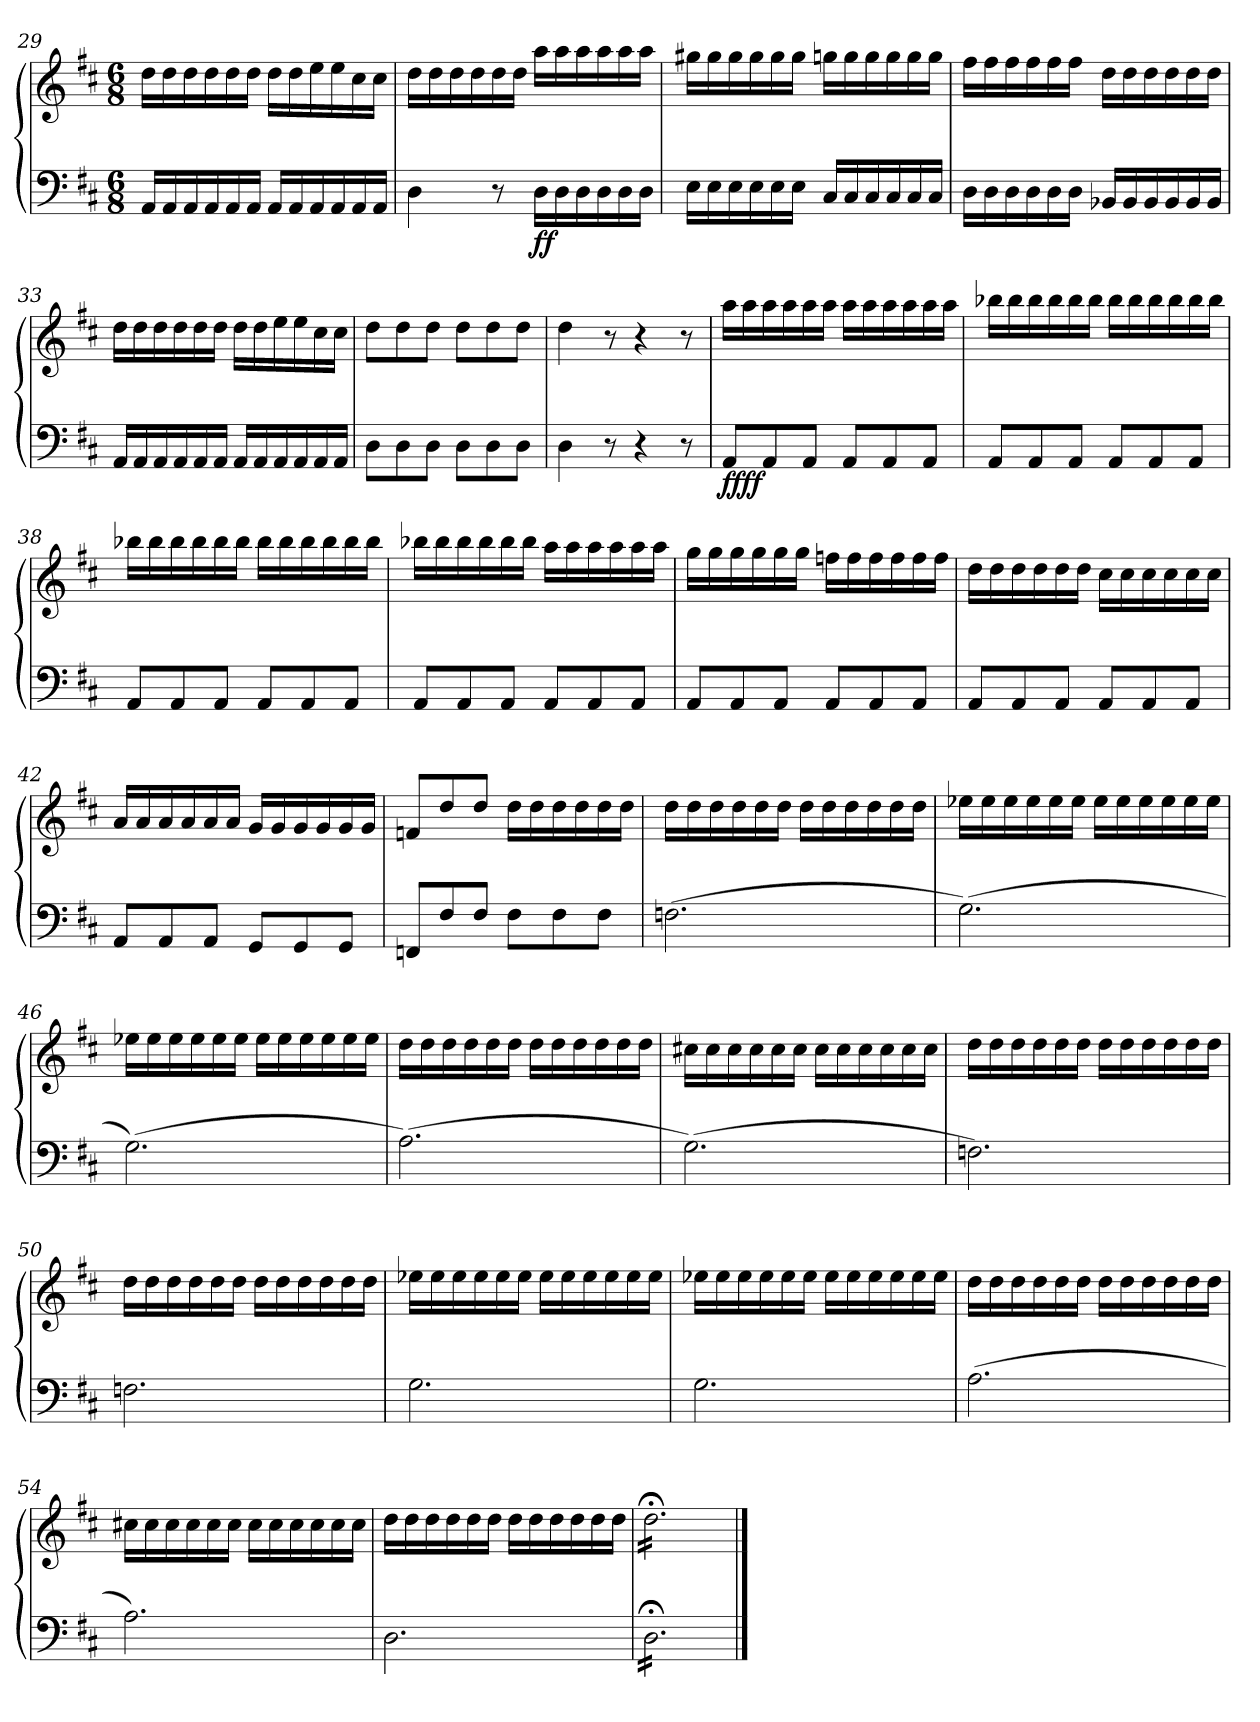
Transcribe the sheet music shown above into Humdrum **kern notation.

**kern	**kern	**dynam
*part1	*part1	*part1
*staff2	*staff1	*staff1/2
*clefF4	*clefG2	*
*k[f#c#]	*k[f#c#]	*
*M6/8	*M6/8	*
=29	=29	=29
16AA/LL	16dd\LL	.
16AA/	16dd\	.
16AA/	16dd\	.
16AA/	16dd\	.
16AA/	16dd\	.
16AA/JJ	16dd\JJ	.
16AA/LL	16dd\LL	.
16AA/	16dd\	.
16AA/	16ee\	.
16AA/	16ee\	.
16AA/	16cc#\	.
16AA/JJ	16cc#\JJ	.
!!LO:LB:g=z
=30	=30	=30
4D\	16dd\LL	.
.	16dd\	.
.	16dd\	.
.	16dd\	.
8r	16dd\	.
.	16dd\JJ	.
!	!	!LO:DY:b=2
16D\LL	16aa\LL	ff
16D\	16aa\	.
16D\	16aa\	.
16D\	16aa\	.
16D\	16aa\	.
16D\JJ	16aa\JJ	.
=31	=31	=31
16E\LL	16gg#X\LL	.
16E\	16gg#\	.
16E\	16gg#\	.
16E\	16gg#\	.
16E\	16gg#\	.
16E\JJ	16gg#\JJ	.
16C#/LL	16ggn\LL	.
16C#/	16gg\	.
16C#/	16gg\	.
16C#/	16gg\	.
16C#/	16gg\	.
16C#/JJ	16gg\JJ	.
=32	=32	=32
16D\LL	16ff#\LL	.
16D\	16ff#\	.
16D\	16ff#\	.
16D\	16ff#\	.
16D\	16ff#\	.
16D\JJ	16ff#\JJ	.
16BB-X/LL	16dd\LL	.
16BB-/	16dd\	.
16BB-/	16dd\	.
16BB-/	16dd\	.
16BB-/	16dd\	.
16BB-/JJ	16dd\JJ	.
!!LO:LB:g=z
=33	=33	=33
16AA/LL	16dd\LL	.
16AA/	16dd\	.
16AA/	16dd\	.
16AA/	16dd\	.
16AA/	16dd\	.
16AA/JJ	16dd\JJ	.
16AA/LL	16dd\LL	.
16AA/	16dd\	.
16AA/	16ee\	.
16AA/	16ee\	.
16AA/	16cc#\	.
16AA/JJ	16cc#\JJ	.
=34	=34	=34
8D\L	8dd\L	.
8D\	8dd\	.
8D\J	8dd\J	.
8D\L	8dd\L	.
8D\	8dd\	.
8D\J	8dd\J	.
=35	=35	=35
4D\	4dd\	.
8r	8r	.
4r	4r	.
8r	8r	.
=36	=36	=36
!	!	!LO:DY:b=2
!	!	!LO:DY:n=1:b
8AA/L	16aa\LL	ff ff
.	16aa\	.
8AA/	16aa\	.
.	16aa\	.
8AA/J	16aa\	.
.	16aa\JJ	.
8AA/L	16aa\LL	.
.	16aa\	.
8AA/	16aa\	.
.	16aa\	.
8AA/J	16aa\	.
.	16aa\JJ	.
!!LO:LB:g=z
=37	=37	=37
8AA/L	16bb-X\LL	.
.	16bb-\	.
8AA/	16bb-\	.
.	16bb-\	.
8AA/J	16bb-\	.
.	16bb-\JJ	.
8AA/L	16bb-\LL	.
.	16bb-\	.
8AA/	16bb-\	.
.	16bb-\	.
8AA/J	16bb-\	.
.	16bb-\JJ	.
=38	=38	=38
8AA/L	16bb-X\LL	.
.	16bb-\	.
8AA/	16bb-\	.
.	16bb-\	.
8AA/J	16bb-\	.
.	16bb-\JJ	.
8AA/L	16bb-\LL	.
.	16bb-\	.
8AA/	16bb-\	.
.	16bb-\	.
8AA/J	16bb-\	.
.	16bb-\JJ	.
!!LO:PB:g=z
=39	=39	=39
8AA/L	16bb-X\LL	.
.	16bb-\	.
8AA/	16bb-\	.
.	16bb-\	.
8AA/J	16bb-\	.
.	16bb-\JJ	.
8AA/L	16aa\LL	.
.	16aa\	.
8AA/	16aa\	.
.	16aa\	.
8AA/J	16aa\	.
.	16aa\JJ	.
!!LO:PB:g=z
=40	=40	=40
8AA/L	16gg\LL	.
.	16gg\	.
8AA/	16gg\	.
.	16gg\	.
8AA/J	16gg\	.
.	16gg\JJ	.
8AA/L	16ffn\LL	.
.	16ff\	.
8AA/	16ff\	.
.	16ff\	.
8AA/J	16ff\	.
.	16ff\JJ	.
=41	=41	=41
8AA/L	16dd\LL	.
.	16dd\	.
8AA/	16dd\	.
.	16dd\	.
8AA/J	16dd\	.
.	16dd\JJ	.
8AA/L	16cc#\LL	.
.	16cc#\	.
8AA/	16cc#\	.
.	16cc#\	.
8AA/J	16cc#\	.
.	16cc#\JJ	.
=42	=42	=42
8AA/L	16a/LL	.
.	16a/	.
8AA/	16a/	.
.	16a/	.
8AA/J	16a/	.
.	16a/JJ	.
8GG/L	16g/LL	.
.	16g/	.
8GG/	16g/	.
.	16g/	.
8GG/J	16g/	.
.	16g/JJ	.
=43	=43	=43
8FFn/L	8fn/L	.
8F#/	8dd/	.
8F#/J	8dd/J	.
8F#\L	16dd\LL	.
.	16dd\	.
8F#\	16dd\	.
.	16dd\	.
8F#\J	16dd\	.
.	16dd\JJ	.
!!LO:LB:g=z
=44	=44	=44
(>2.Fn\	16dd\LL	.
.	16dd\	.
.	16dd\	.
.	16dd\	.
.	16dd\	.
.	16dd\JJ	.
.	16dd\LL	.
.	16dd\	.
.	16dd\	.
.	16dd\	.
.	16dd\	.
.	16dd\JJ	.
=45	=45	=45
(>2.G\)	16ee-X\LL	.
.	16ee-\	.
.	16ee-\	.
.	16ee-\	.
.	16ee-\	.
.	16ee-\JJ	.
.	16ee-\LL	.
.	16ee-\	.
.	16ee-\	.
.	16ee-\	.
.	16ee-\	.
.	16ee-\JJ	.
=46	=46	=46
(>2.G\)	16ee-X\LL	.
.	16ee-\	.
.	16ee-\	.
.	16ee-\	.
.	16ee-\	.
.	16ee-\JJ	.
.	16ee-\LL	.
.	16ee-\	.
.	16ee-\	.
.	16ee-\	.
.	16ee-\	.
.	16ee-\JJ	.
!!LO:LB:g=z
=47	=47	=47
(>2.A\)	16dd\LL	.
.	16dd\	.
.	16dd\	.
.	16dd\	.
.	16dd\	.
.	16dd\JJ	.
.	16dd\LL	.
.	16dd\	.
.	16dd\	.
.	16dd\	.
.	16dd\	.
.	16dd\JJ	.
=48	=48	=48
(>2.G\)	16cc#X\LL	.
.	16cc#\	.
.	16cc#\	.
.	16cc#\	.
.	16cc#\	.
.	16cc#\JJ	.
.	16cc#\LL	.
.	16cc#\	.
.	16cc#\	.
.	16cc#\	.
.	16cc#\	.
.	16cc#\JJ	.
=49	=49	=49
2.Fn\)	16dd\LL	.
.	16dd\	.
.	16dd\	.
.	16dd\	.
.	16dd\	.
.	16dd\JJ	.
.	16dd\LL	.
.	16dd\	.
.	16dd\	.
.	16dd\	.
.	16dd\	.
.	16dd\JJ	.
!!LO:LB:g=z
=50	=50	=50
2.Fn\	16dd\LL	.
.	16dd\	.
.	16dd\	.
.	16dd\	.
.	16dd\	.
.	16dd\JJ	.
.	16dd\LL	.
.	16dd\	.
.	16dd\	.
.	16dd\	.
.	16dd\	.
.	16dd\JJ	.
!!LO:LB:g=z
=51	=51	=51
2.G\	16ee-X\LL	.
.	16ee-\	.
.	16ee-\	.
.	16ee-\	.
.	16ee-\	.
.	16ee-\JJ	.
.	16ee-\LL	.
.	16ee-\	.
.	16ee-\	.
.	16ee-\	.
.	16ee-\	.
.	16ee-\JJ	.
=52	=52	=52
2.G\	16ee-X\LL	.
.	16ee-\	.
.	16ee-\	.
.	16ee-\	.
.	16ee-\	.
.	16ee-\JJ	.
.	16ee-\LL	.
.	16ee-\	.
.	16ee-\	.
.	16ee-\	.
.	16ee-\	.
.	16ee-\JJ	.
=53	=53	=53
(>2.A\	16dd\LL	.
.	16dd\	.
.	16dd\	.
.	16dd\	.
.	16dd\	.
.	16dd\JJ	.
.	16dd\LL	.
.	16dd\	.
.	16dd\	.
.	16dd\	.
.	16dd\	.
.	16dd\JJ	.
!!LO:LB:g=z
=54	=54	=54
2.A\)	16cc#X\LL	.
.	16cc#\	.
.	16cc#\	.
.	16cc#\	.
.	16cc#\	.
.	16cc#\JJ	.
.	16cc#\LL	.
.	16cc#\	.
.	16cc#\	.
.	16cc#\	.
.	16cc#\	.
.	16cc#\JJ	.
!!LO:PB:g=z
=55	=55	=55
2.D\	16dd\LL	.
.	16dd\	.
.	16dd\	.
.	16dd\	.
.	16dd\	.
.	16dd\JJ	.
.	16dd\LL	.
.	16dd\	.
.	16dd\	.
.	16dd\	.
.	16dd\	.
.	16dd\JJ	.
=56	=56	=56
*tremolo	*	*
*	*tremolo	*
16D;<\LL	16dd;<\LL	.
16D;<\	16dd;<\	.
16D;<\	16dd;<\	.
16D;<\	16dd;<\	.
16D;<\	16dd;<\	.
16D;<\	16dd;<\	.
16D;<\	16dd;<\	.
16D;<\	16dd;<\	.
16D;<\	16dd;<\	.
16D;<\	16dd;<\	.
16D;<\	16dd;<\	.
16D;<\JJ	16dd;<\JJ	.
*	*Xtremolo	*
*Xtremolo	*	*
==	==	==
*-	*-	*-
